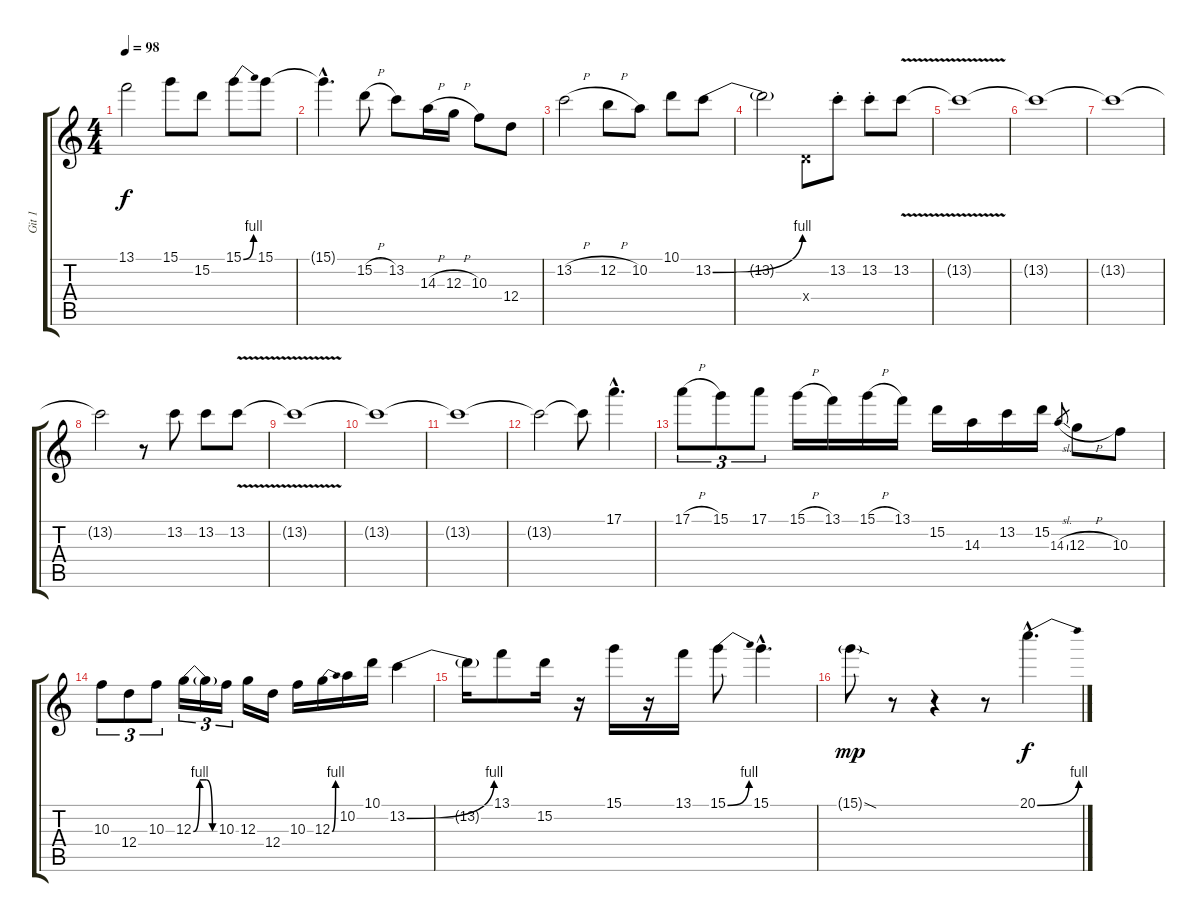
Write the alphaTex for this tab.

\track ("Git 1" "Git 1") {instrument distortionguitar}
\staff {score tabs}
\tuning (E4 B3 G3 D3 A2 E2) {hide}
\ts (4 4)
\tempo 98
\clef g2
\ks c
13.1{t}.2{dy f} 15.1.8 15.2.8 15.1{be (bend 0 0 60 4)}.8 15.1.8 |
15.1{hac t}.4{d} 15.2{h}.8 13.2.8 14.3{h}.16 12.3{h}.16 10.3.8 12.4.8 |
13.2{h}.2 12.2{h}.8 10.2.8 10.1.8 13.2{be (bend 0 0 60 4)}.8 |
13.2{t}.2 0.4{x}.8 13.2{st}.8 13.2{st}.8 13.2{v}.8 |
13.2{t}.1 |
13.2{t}.1 |
13.2{t}.1 |
13.2{t}.2 r.8 13.2.8 13.2.8 13.2{v}.8 |
13.2{t}.1 |
13.2{t}.1 |
13.2{t}.1 |
13.2{t}.2 13.2{t}.8 17.1{hac}.4{d} |
17.1{h}.8{tu (3 2)} 15.1.8{tu (3 2)} 17.1.8{tu (3 2)} 15.1{h}.16 13.1.16 15.1{h}.16 13.1.16 15.2.16 14.3.16 13.2.16 15.2.16 14.3{sl}.8{gr} 12.3{h}.8 10.3.8 |
10.3.8{tu (3 2)} 12.4.8{tu (3 2)} 10.3.8{tu (3 2)} 12.3{be (custom 0 0 15 4 30 4 45 0 60 0)}.16{tu (3 2)} 12.3{t}.16{tu (3 2)} 10.3.16{tu (3 2)} 12.3.16 12.4.16 10.3.16 12.3{be (bend 0 0 60 4)}.16 10.2.16 10.1.16 13.2{be (bend 0 0 60 4)}.4 |
13.2{t}.16 13.1.8 15.2.16 r.16 15.1.16 r.16 13.1.16 15.1{be (bend 0 0 60 4)}.8 15.1{hac}.4{d} |
15.1{sod g}.8{dy mp} r.8 r.4 r.8 20.1{be (bend 0 0 60 4) hac}.4{d dy f}
